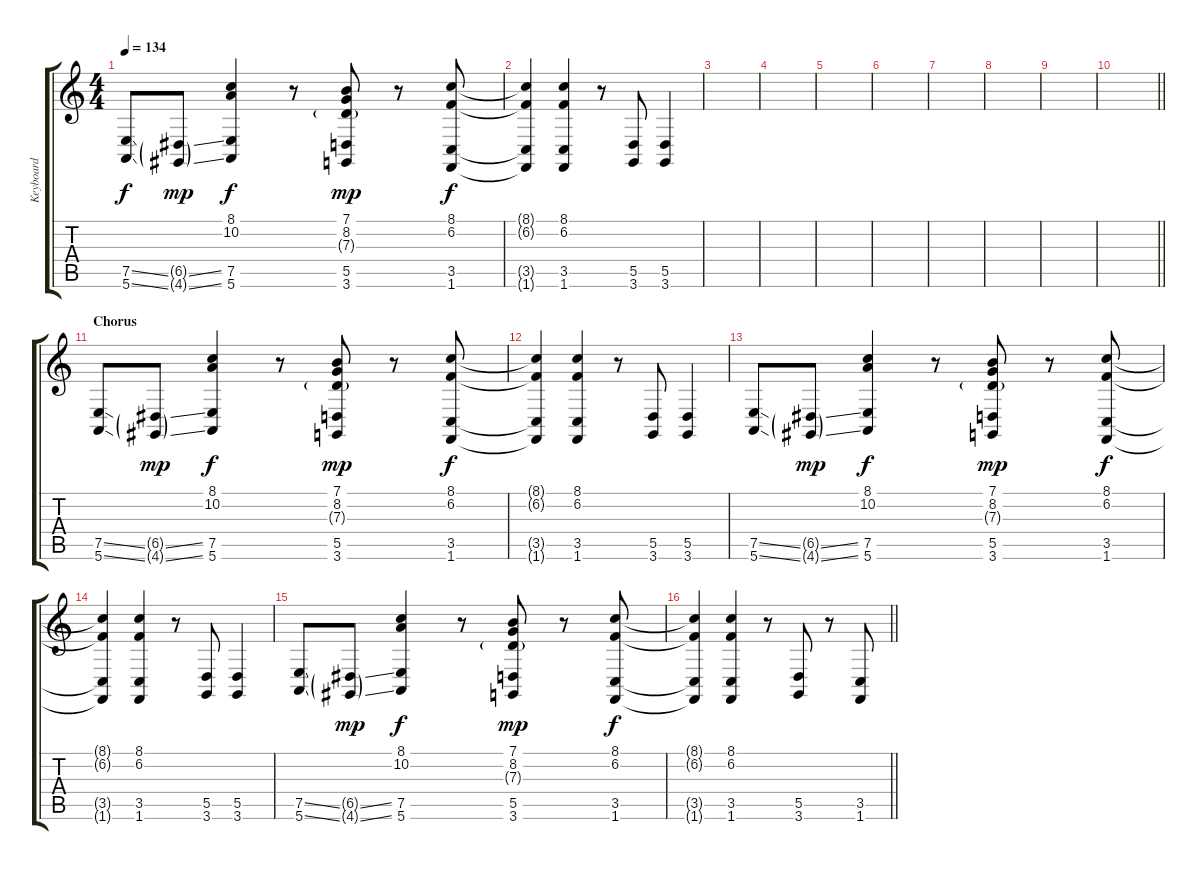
\track ("Keyboard" "Keyboard") {instrument lead2sawtooth}
\staff {score tabs}
\tuning (E4 B3 G3 D3 A2 E2) {hide}
\ts (4 4)
\tempo 134
\clef g2
\ks c
(7.5{ss} 5.6{ss}).8{dy f volume 13} (6.5{ss g} 4.6{ss g}).8{dy mp} (8.1 10.2 7.5 5.6).4{dy f} r.8 (7.1 8.2 7.3{g} 5.5 3.6).8{dy mp} r.8 (8.1 6.2 3.5 1.6).8{dy f} |
(8.1{t} 6.2{t} 3.5{t} 1.6{t}).4 (8.1 6.2 3.5 1.6).4 r.8 (5.5 3.6).8 (5.5 3.6).4 |
|
|
|
|
|
|
|
\barLineRight lightlight
|
\section ("" "Chorus")
(7.5{ss} 5.6{ss}).8{volume 13} (6.5{ss g} 4.6{ss g}).8{dy mp} (8.1 10.2 7.5 5.6).4{dy f} r.8 (7.1 8.2 7.3{g} 5.5 3.6).8{dy mp} r.8 (8.1 6.2 3.5 1.6).8{dy f} |
(8.1{t} 6.2{t} 3.5{t} 1.6{t}).4 (8.1 6.2 3.5 1.6).4 r.8 (5.5 3.6).8 (5.5 3.6).4 |
(7.5{ss} 5.6{ss}).8{volume 13} (6.5{ss g} 4.6{ss g}).8{dy mp} (8.1 10.2 7.5 5.6).4{dy f} r.8 (7.1 8.2 7.3{g} 5.5 3.6).8{dy mp} r.8 (8.1 6.2 3.5 1.6).8{dy f} |
(8.1{t} 6.2{t} 3.5{t} 1.6{t}).4 (8.1 6.2 3.5 1.6).4 r.8 (5.5 3.6).8 (5.5 3.6).4 |
(7.5{ss} 5.6{ss}).8{volume 13} (6.5{ss g} 4.6{ss g}).8{dy mp} (8.1 10.2 7.5 5.6).4{dy f} r.8 (7.1 8.2 7.3{g} 5.5 3.6).8{dy mp} r.8 (8.1 6.2 3.5 1.6).8{dy f} |
\barLineRight lightlight
(8.1{t} 6.2{t} 3.5{t} 1.6{t}).4 (8.1 6.2 3.5 1.6).4 r.8 (5.5 3.6).8 r.8 (3.5 1.6).8
